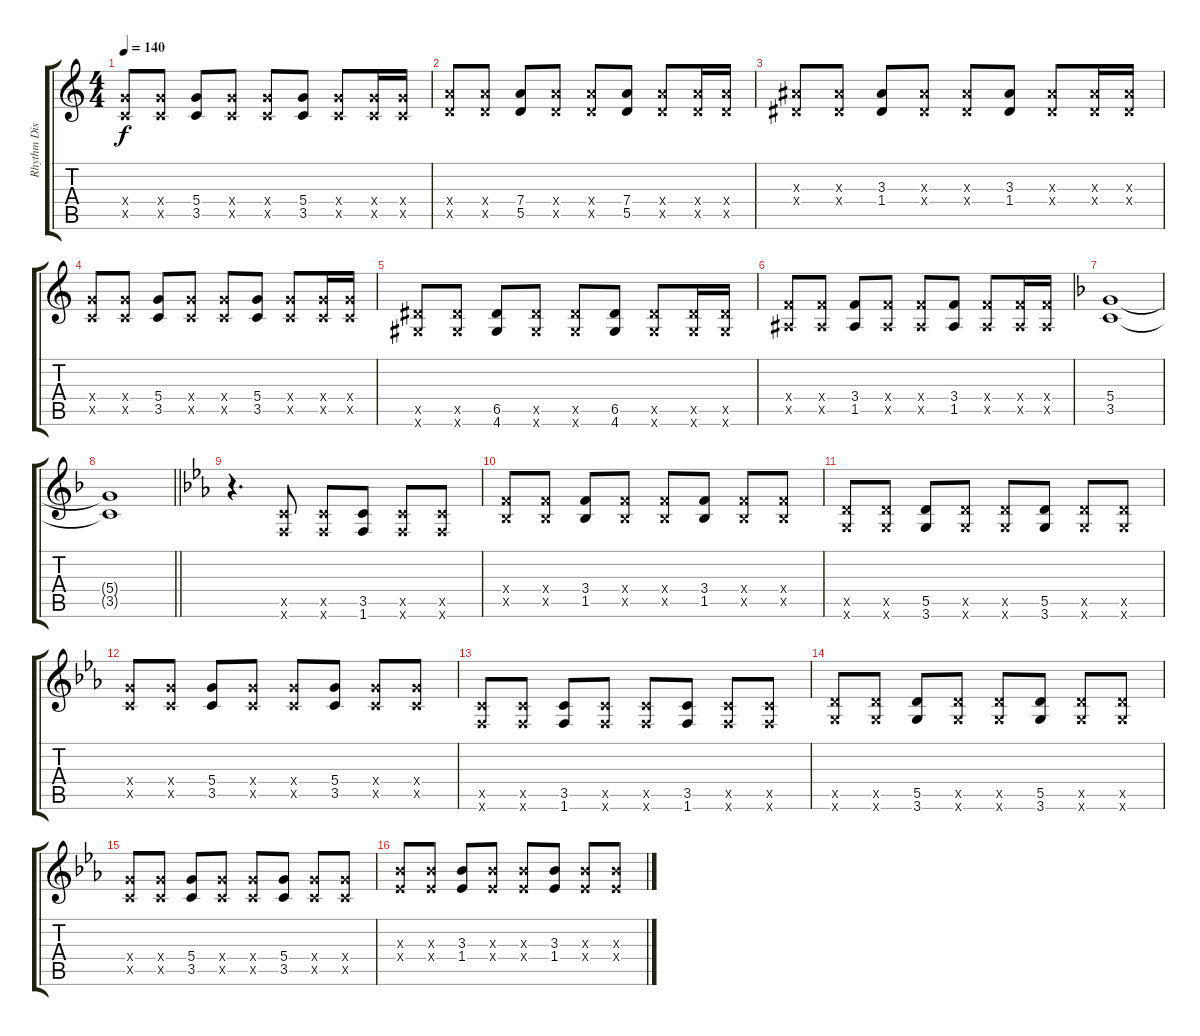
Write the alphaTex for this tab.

\track ("Rhythm Distorted" "Rhythm Dis") {instrument distortionguitar}
\staff {score tabs}
\tuning (E4 B3 G3 D3 A2 E2) {hide}
\ts (4 4)
\tempo 140
\clef g2
\ks c
(5.4{x} 3.5{x}).8{dy f} (5.4{x} 3.5{x}).8 (5.4 3.5).8 (5.4{x} 3.5{x}).8 (5.4{x} 3.5{x}).8 (5.4 3.5).8 (5.4{x} 3.5{x}).8 (5.4{x} 3.5{x}).16 (5.4{x} 3.5{x}).16 |
(7.4{x} 5.5{x}).8 (7.4{x} 5.5{x}).8 (7.4 5.5).8 (7.4{x} 5.5{x}).8 (7.4{x} 5.5{x}).8 (7.4 5.5).8 (7.4{x} 5.5{x}).8 (7.4{x} 5.5{x}).16 (7.4{x} 5.5{x}).16 |
(3.3{x} 1.4{x}).8 (3.3{x} 1.4{x}).8 (3.3 1.4).8 (3.3{x} 1.4{x}).8 (3.3{x} 1.4{x}).8 (3.3 1.4).8 (3.3{x} 1.4{x}).8 (3.3{x} 1.4{x}).16 (3.3{x} 1.4{x}).16 |
(5.4{x} 3.5{x}).8 (5.4{x} 3.5{x}).8 (5.4 3.5).8 (5.4{x} 3.5{x}).8 (5.4{x} 3.5{x}).8 (5.4 3.5).8 (5.4{x} 3.5{x}).8 (5.4{x} 3.5{x}).16 (5.4{x} 3.5{x}).16 |
(6.5{x} 4.6{x}).8 (6.5{x} 4.6{x}).8 (6.5 4.6).8 (6.5{x} 4.6{x}).8 (6.5{x} 4.6{x}).8 (6.5 4.6).8 (6.5{x} 4.6{x}).8 (6.5{x} 4.6{x}).16 (6.5{x} 4.6{x}).16 |
(3.4{x} 1.5{x}).8 (3.4{x} 1.5{x}).8 (3.4 1.5).8 (3.4{x} 1.5{x}).8 (3.4{x} 1.5{x}).8 (3.4 1.5).8 (3.4{x} 1.5{x}).8 (3.4{x} 1.5{x}).16 (3.4{x} 1.5{x}).16 |
\ks f
(5.4 3.5).1 |
\barLineRight lightlight
(5.4{t} 3.5{t}).1 |
\ks eb
r.4{d} (3.5{x} 1.6{x}).8 (3.5{x} 1.6{x}).8 (3.5 1.6).8 (3.5{x} 1.6{x}).8 (3.5{x} 1.6{x}).8 |
(3.4{x} 1.5{x}).8 (3.4{x} 1.5{x}).8 (3.4 1.5).8 (3.4{x} 1.5{x}).8 (3.4{x} 1.5{x}).8 (3.4 1.5).8 (3.4{x} 1.5{x}).8 (3.4{x} 1.5{x}).8 |
(5.5{x} 3.6{x}).8 (5.5{x} 3.6{x}).8 (5.5 3.6).8 (5.5{x} 3.6{x}).8 (5.5{x} 3.6{x}).8 (5.5 3.6).8 (5.5{x} 3.6{x}).8 (5.5{x} 3.6{x}).8 |
(5.4{x} 3.5{x}).8 (5.4{x} 3.5{x}).8 (5.4 3.5).8 (5.4{x} 3.5{x}).8 (5.4{x} 3.5{x}).8 (5.4 3.5).8 (5.4{x} 3.5{x}).8 (5.4{x} 3.5{x}).8 |
(3.5{x} 1.6{x}).8 (3.5{x} 1.6{x}).8 (3.5 1.6).8 (3.5{x} 1.6{x}).8 (3.5{x} 1.6{x}).8 (3.5 1.6).8 (3.5{x} 1.6{x}).8 (3.5{x} 1.6{x}).8 |
(5.5{x} 3.6{x}).8 (5.5{x} 3.6{x}).8 (5.5 3.6).8 (5.5{x} 3.6{x}).8 (5.5{x} 3.6{x}).8 (5.5 3.6).8 (5.5{x} 3.6{x}).8 (5.5{x} 3.6{x}).8 |
(5.4{x} 3.5{x}).8 (5.4{x} 3.5{x}).8 (5.4 3.5).8 (5.4{x} 3.5{x}).8 (5.4{x} 3.5{x}).8 (5.4 3.5).8 (5.4{x} 3.5{x}).8 (5.4{x} 3.5{x}).8 |
(3.3{x} 1.4{x}).8 (3.3{x} 1.4{x}).8 (3.3 1.4).8 (3.3{x} 1.4{x}).8 (3.3{x} 1.4{x}).8 (3.3 1.4).8 (3.3{x} 1.4{x}).8 (3.3{x} 1.4{x}).8
